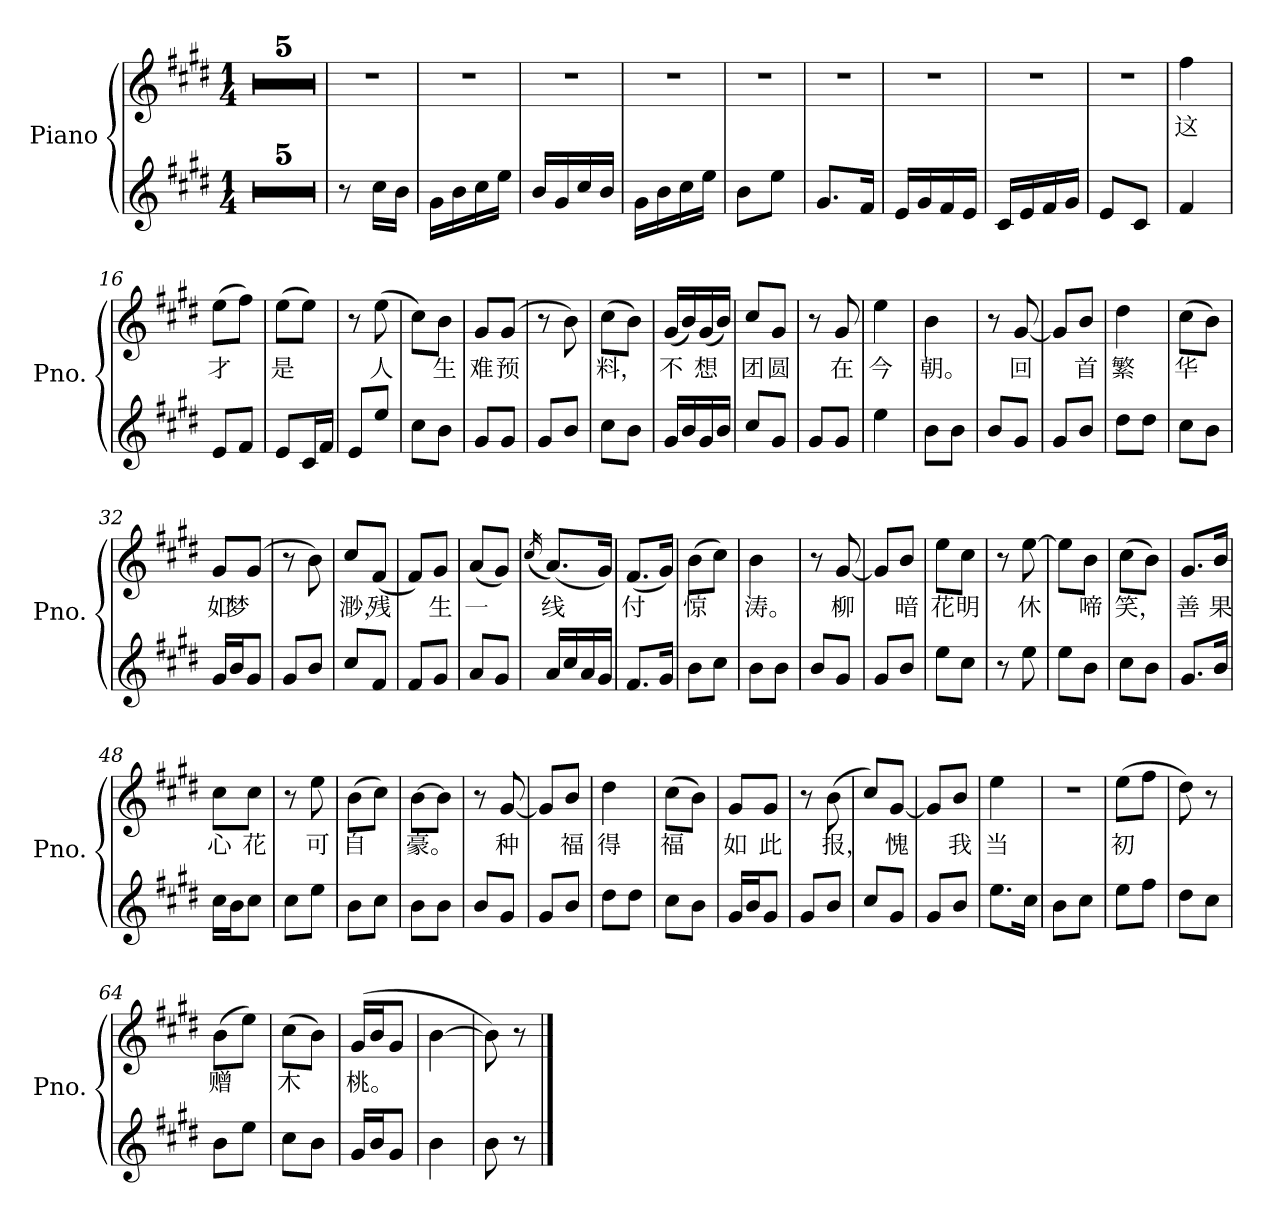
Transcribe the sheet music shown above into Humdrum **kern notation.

**kern	**kern	**text
*part2	*part1	*part1
*staff2	*staff1	*staff1
*I"Piano	*I"Piano	*
*I'Pno.	*I'Pno.	*
*clefG2	*clefG2	*
*k[f#c#g#d#]	*k[f#c#g#d#]	*
*M1/4	*M1/4	*
=1	=1	=1
4r	4r	.
=2	=2	=2
4r	4r	.
=3	=3	=3
4r	4r	.
=4	=4	=4
4r	4r	.
=5	=5	=5
4r	4r	.
=6	=6	=6
8r	4r	.
16cc#\LL	.	.
16b\JJ	.	.
=7	=7	=7
16g#\LL	4r	.
16b\	.	.
16cc#\	.	.
16ee\JJ	.	.
=8	=8	=8
16b/LL	4r	.
16g#/	.	.
16cc#/	.	.
16b/JJ	.	.
=9	=9	=9
16g#\LL	4r	.
16b\	.	.
16cc#\	.	.
16ee\JJ	.	.
=10	=10	=10
8b\L	4r	.
8ee\J	.	.
=11	=11	=11
8.g#/L	4r	.
16f#/Jk	.	.
=12	=12	=12
16e/LL	4r	.
16g#/	.	.
16f#/	.	.
16e/JJ	.	.
=13	=13	=13
16c#/LL	4r	.
16e/	.	.
16f#/	.	.
16g#/JJ	.	.
!!LO:LB:g=z
=14	=14	=14
8e/L	4r	.
8c#/J	.	.
=15	=15	=15
!	!	!LO:LY:b
4f#/	4ff#\	这
=16	=16	=16
!	!	!LO:LY:b
8e/L	(>8ee\L	才
8f#/J	8ff#\J)	.
!!LO:LB:g=z
=17	=17	=17
!	!	!LO:LY:b
8e/L	(>8ee\L	是
16c#/L	8ee\J)	.
16f#/JJ	.	.
=18	=18	=18
8e/L	8r	.
!	!	!LO:LY:b
8ee/J	(>8ee\	人
=19	=19	=19
8cc#\L	8cc#\L)	.
!	!	!LO:LY:b
8b\J	8b\J	生
=20	=20	=20
!	!	!LO:LY:b
8g#/L	8g#/L	难
!	!	!LO:LY:b
8g#/J	(<8g#/J	预
=21	=21	=21
8g#/L	8r	.
8b/J	8b\)	.
=22	=22	=22
!	!	!LO:LY:b
8cc#\L	(>8cc#\L	料，
8b\J	8b\J)	.
=23	=23	=23
!	!	!LO:LY:b
16g#/LL	(<16g#/LL	不
16b/	16b/)	.
!	!	!LO:LY:b
16g#/	(<16g#/	想
16b/JJ	16b/JJ)	.
=24	=24	=24
!	!	!LO:LY:b
8cc#/L	8cc#/L	团
!	!	!LO:LY:b
8g#/J	8g#/J	圆
=25	=25	=25
8g#/L	8r	.
!	!	!LO:LY:b
8g#/J	8g#/	在
=26	=26	=26
!	!	!LO:LY:b
4ee\	4ee\	今
=27	=27	=27
!	!	!LO:LY:b
8b\L	4b\	朝。
8b\J	.	.
!!LO:LB:g=z
=28	=28	=28
8b/L	8r	.
!	!	!LO:LY:b
8g#/J	[8g#/	回
=29	=29	=29
8g#/L	8g#/L]	.
!	!	!LO:LY:b
8b/J	8b/J	首
=30	=30	=30
!	!	!LO:LY:b
8dd#\L	4dd#\	繁
8dd#\J	.	.
=31	=31	=31
!	!	!LO:LY:b
8cc#\L	(>8cc#\L	华
8b\J	8b\J)	.
=32	=32	=32
!	!	!LO:LY:b
16g#/LL	8g#/L	如
16b/J	.	.
!	!	!LO:LY:b
8g#/J	(<8g#/J	梦
=33	=33	=33
8g#/L	8r	.
8b/J	8b\)	.
=34	=34	=34
!	!	!LO:LY:b
8cc#/L	8cc#/L	渺，
!	!	!LO:LY:b
8f#/J	(<8f#/J	残
=35	=35	=35
8f#/L	8f#/L)	.
!	!	!LO:LY:b
8g#/J	8g#/J	生
=36	=36	=36
!	!	!LO:LY:b
8a/L	(<8a/L	一
8g#/J	8g#/J)	.
=37	=37	=37
.	(<16qcc#/	.
!	!	!LO:LY:b
16a/LL	(<8.a/L)	线
16cc#/	.	.
16a/	.	.
16g#/JJ	16g#/Jk)	.
=38	=38	=38
!	!	!LO:LY:b
8.f#/L	(<8.f#/L	付
16g#/Jk	16g#/Jk)	.
=39	=39	=39
!	!	!LO:LY:b
8b\L	(>8b\L	惊
8cc#\J	8cc#\J)	.
!!LO:LB:g=z
=40	=40	=40
!	!	!LO:LY:b
8b\L	4b\	涛。
8b\J	.	.
=41	=41	=41
8b/L	8r	.
!	!	!LO:LY:b
8g#/J	[8g#/	柳
=42	=42	=42
8g#/L	8g#/L]	.
!	!	!LO:LY:b
8b/J	8b/J	暗
=43	=43	=43
!	!	!LO:LY:b
8ee\L	8ee\L	花
!	!	!LO:LY:b
8cc#\J	8cc#\J	明
=44	=44	=44
8r	8r	.
!	!	!LO:LY:b
8ee\	[8ee\	休
=45	=45	=45
8ee\L	8ee\L]	.
!	!	!LO:LY:b
8b\J	8b\J	啼
=46	=46	=46
!	!	!LO:LY:b
8cc#\L	(>8cc#\L	笑，
8b\J	8b\J)	.
=47	=47	=47
!	!	!LO:LY:b
8.g#/L	8.g#/L	善
!	!	!LO:LY:b
16b/Jk	16b/Jk	果
=48	=48	=48
!	!	!LO:LY:b
16cc#\LL	8cc#\L	心
16b\J	.	.
!	!	!LO:LY:b
8cc#\J	8cc#\J	花
=49	=49	=49
8cc#\L	8r	.
!	!	!LO:LY:b
8ee\J	8ee\	可
=50	=50	=50
!	!	!LO:LY:b
8b\L	(>8b\L	自
8cc#\J	8cc#\J)	.
!!LO:PB:g=z
=51	=51	=51
!	!	!LO:LY:b
8b\L	[8b\L	豪。
8b\J	8b\J]	.
=52	=52	=52
8b/L	8r	.
!	!	!LO:LY:b
8g#/J	[8g#/	种
=53	=53	=53
8g#/L	8g#/L]	.
!	!	!LO:LY:b
8b/J	8b/J	福
=54	=54	=54
!	!	!LO:LY:b
8dd#\L	4dd#\	得
8dd#\J	.	.
=55	=55	=55
!	!	!LO:LY:b
8cc#\L	(>8cc#\L	福
8b\J	8b\J)	.
=56	=56	=56
!	!	!LO:LY:b
16g#/LL	8g#/L	如
16b/J	.	.
!	!	!LO:LY:b
8g#/J	8g#/J	此
=57	=57	=57
8g#/L	8r	.
!	!	!LO:LY:b
8b/J	(>8b\	报，
=58	=58	=58
8cc#/L	8cc#/L)	.
!	!	!LO:LY:b
8g#/J	[8g#/J	愧
=59	=59	=59
8g#/L	8g#/L]	.
!	!	!LO:LY:b
8b/J	8b/J	我
=60	=60	=60
!	!	!LO:LY:b
8.ee\L	4ee\	当
16cc#\Jk	.	.
=61	=61	=61
8b\L	4r	.
8cc#\J	.	.
=62	=62	=62
!	!	!LO:LY:b
8ee\L	(>8ee\L	初
8ff#\J	8ff#\J	.
!!LO:LB:g=z
=63	=63	=63
8dd#\L	8dd#\)	.
8cc#\J	8r	.
=64	=64	=64
!	!	!LO:LY:b
8b\L	(>8b\L	赠
8ee\J	8ee\J)	.
=65	=65	=65
!	!	!LO:LY:b
8cc#\L	(>8cc#\L	木
8b\J	8b\J)	.
=66	=66	=66
!	!	!LO:LY:b
16g#/LL	(>16g#/LL	桃。
16b/J	16b/J	.
8g#/J	8g#/J	.
=67	=67	=67
4b\	[4b\	.
=68	=68	=68
8b\	8b\])	.
8r	8r	.
==	==	==
*-	*-	*-
